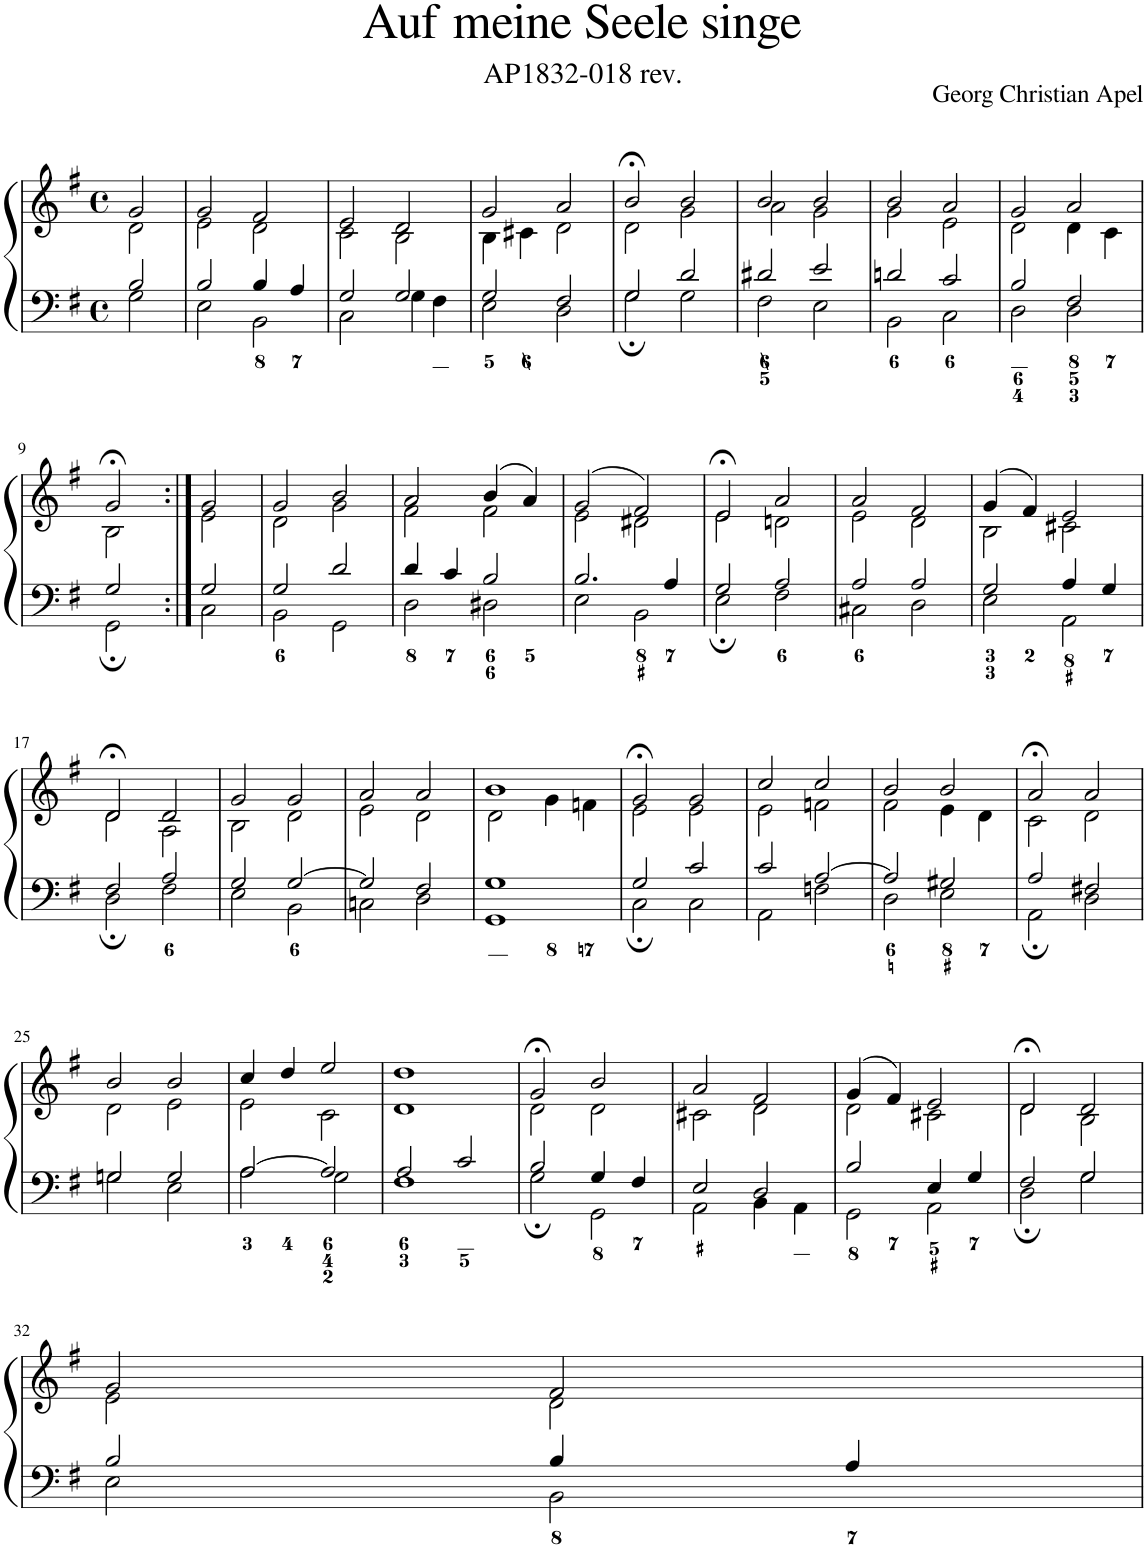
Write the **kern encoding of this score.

**kern	**kern
*part1	*part1
*staff2	*staff1
*I"Piano	*
*I'Pno.	*
*clefF4	*clefG2
*k[f#]	*k[f#]
*M4/4	*M4/4
*met(c)	*met(c)
=1	=1
*^	*^
2B/	2G\	2g/	2d\
=2	=2	=2	=2
2B/	2E\	2g/	2e\
4B/	2BB\	2f#/	2d\
4A/	.	.	.
=3	=3	=3	=3
2G/	2C\	2e/	2c\
2G/	4G\	2d/	2B\
.	4F#\	.	.
=4	=4	=4	=4
2G/	2E\	2g/	4B\
.	.	.	4c#X\
2F#/	2D\	2a/	2d\
=5	=5	=5	=5
2G/	2G;\	2b;</	2d\
2d/	2G\	2b/	2g\
=6	=6	=6	=6
2d#X/	2F#\	2b/	2a\
2e/	2E\	2b/	2g\
=7	=7	=7	=7
2dn/	2BB\	2b/	2g\
2c/	2C\	2a/	2e\
=8	=8	=8	=8
2B/	2D\	2g/	2d\
2F#/	2D\	2a/	4d\
.	.	.	4c\
!!LO:LB:g=z	!!
=9	=9	=9	=9
2G/	2GG;\	2g;</	2B\
=10:|!	=10:|!	=10:|!	=10:|!
2G/	2C\	2g/	2e\
=11	=11	=11	=11
2G/	2BB\	2g/	2d\
2d/	2GG\	2b/	2g\
=12	=12	=12	=12
4d/	2D\	2a/	2f#\
4c/	.	.	.
2B/	2D#X\	(4b/	2f#\
.	.	4a/)	.
=13	=13	=13	=13
2.B/	2E\	(2g/	2e\
.	2BB\	2f#/)	2d#X\
4A/	.	.	.
=14	=14	=14	=14
2G/	2E;\	2e;</	2e\
2A/	2F#\	2a/	2dn\
=15	=15	=15	=15
2A/	2C#X\	2a/	2e\
2A/	2D\	2f#/	2d\
=16	=16	=16	=16
2G/	2E\	(4g/	2B\
.	.	4f#/)	.
4A/	2AA\	2e/	2c#X\
4G/	.	.	.
!!LO:LB:g=z	!!
=17	=17	=17	=17
2F#/	2D;\	2d;</	2d\
2A/	2F#\	2d/	2A\
=18	=18	=18	=18
2G/	2E\	2g/	2B\
[2G/	2BB\	2g/	2d\
=19	=19	=19	=19
2G/]	2Cn\	2a/	2e\
2F#/	2D\	2a/	2d\
=20	=20	=20	=20
1G	1GG	1b	2d\
.	.	.	4g\
.	.	.	4fn\
=21	=21	=21	=21
2G/	2C;\	2g;</	2e\
2c/	2C\	2g/	2e\
=22	=22	=22	=22
2c/	2AA\	2cc/	2e\
[2A/	2Fn\	2cc/	2fn\
=23	=23	=23	=23
2A/]	2D\	2b/	2fn\
2G#X/	2E\	2b/	4e\
.	.	.	4d\
=24	=24	=24	=24
2A/	2AA;\	2a;</	2c\
2F#X/	2D\	2a/	2d\
!!LO:LB:g=z	!!
=25	=25	=25	=25
2Gn/	2G\	2b/	2d\
2G/	2E\	2b/	2e\
=26	=26	=26	=26
[2A/	2A\	4cc/	2e\
.	.	4dd/	.
2A/]	2G\	2ee/	2c\
=27	=27	=27	=27
2A/	1F#	1dd	1d
2c/	.	.	.
=28	=28	=28	=28
2B/	2G;\	2g;</	2d\
4G/	2GG\	2b/	2d\
4F#/	.	.	.
=29	=29	=29	=29
2E/	2AA\	2a/	2c#X\
2D/	4BB\	2f#/	2d\
.	4AA\	.	.
=30	=30	=30	=30
2B/	2GG\	(4g/	2d\
.	.	4f#/)	.
4E/	2AA\	2e/	2c#X\
4G/	.	.	.
=31	=31	=31	=31
2F#/	2D;\	2d;</	2d\
2G/	2G\	2d/	2B\
!!LO:LB:g=z	!!
=32	=32	=32	=32
2B/	2E\	2g/	2e\
4B/	2BB\	2f#/	2d\
4A/	.	.	.
*v	*v	*	*
*	*v	*v
=	=
*-	*-
